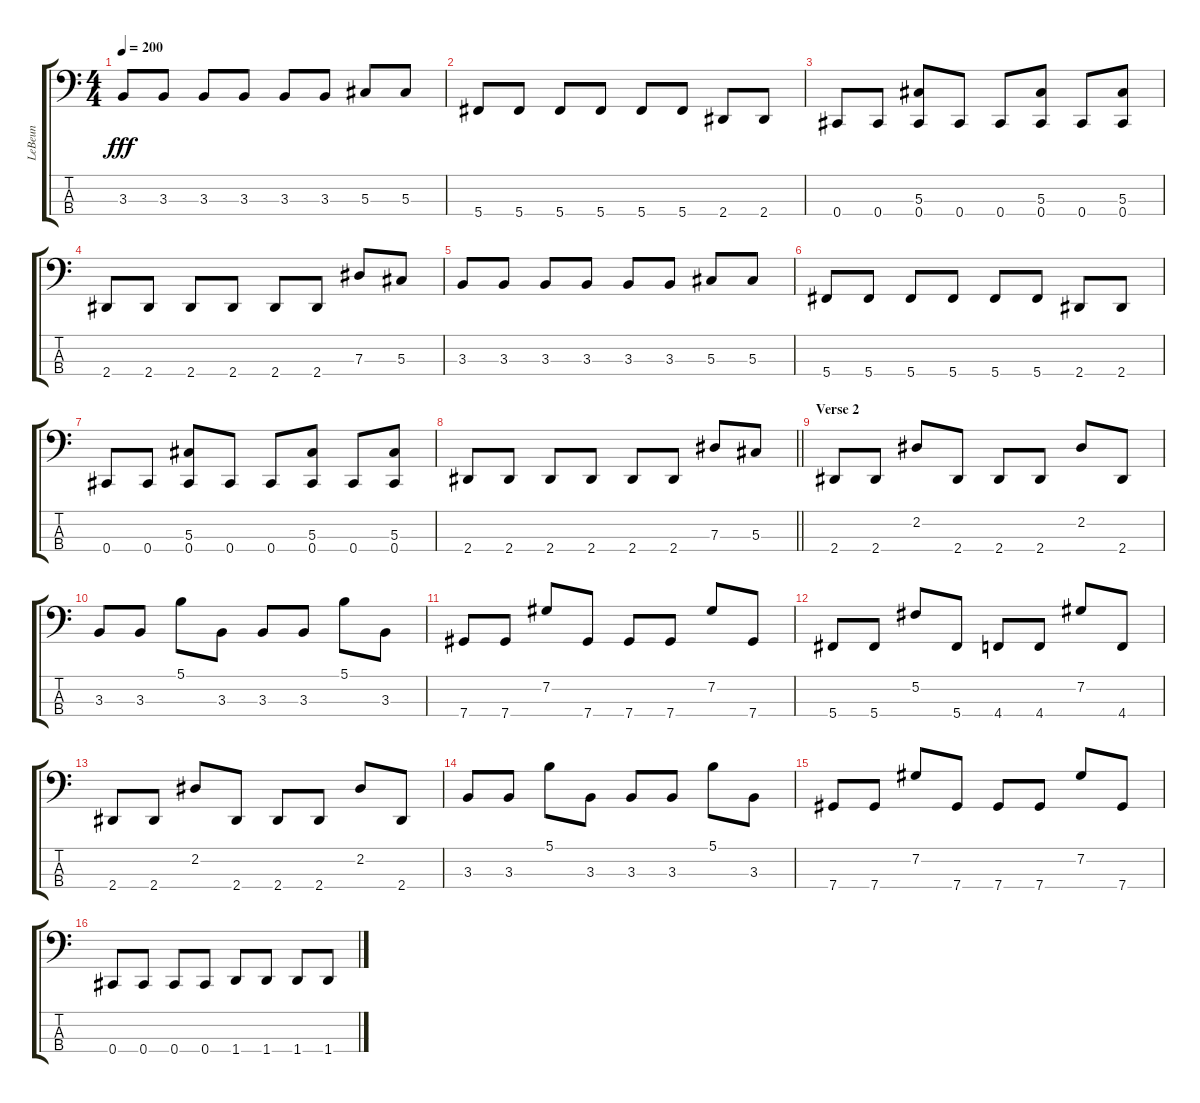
\track ("LeBeun" "LeBeun") {instrument electricbassfinger}
\staff {score tabs}
\tuning (Gb2 Db2 Ab1 Db1) {hide}
\ts (4 4)
\tempo 200
\clef f4
\ks c
3.3.8{dy fff} 3.3.8 3.3.8 3.3.8 3.3.8 3.3.8 5.3.8 5.3.8 |
5.4.8 5.4.8 5.4.8 5.4.8 5.4.8 5.4.8 2.4.8 2.4.8 |
0.4.8 0.4.8 (5.3 0.4).8 0.4.8 0.4.8 (5.3 0.4).8 0.4.8 (5.3 0.4).8 |
2.4.8 2.4.8 2.4.8 2.4.8 2.4.8 2.4.8 7.3.8 5.3.8 |
3.3.8 3.3.8 3.3.8 3.3.8 3.3.8 3.3.8 5.3.8 5.3.8 |
5.4.8 5.4.8 5.4.8 5.4.8 5.4.8 5.4.8 2.4.8 2.4.8 |
0.4.8 0.4.8 (5.3 0.4).8 0.4.8 0.4.8 (5.3 0.4).8 0.4.8 (5.3 0.4).8 |
\barLineRight lightlight
2.4.8 2.4.8 2.4.8 2.4.8 2.4.8 2.4.8 7.3.8 5.3.8 |
\section ("" "Verse 2")
2.4.8 2.4.8 2.2.8 2.4.8 2.4.8 2.4.8 2.2.8 2.4.8 |
3.3.8 3.3.8 5.1.8 3.3.8 3.3.8 3.3.8 5.1.8 3.3.8 |
7.4.8 7.4.8 7.2.8 7.4.8 7.4.8 7.4.8 7.2.8 7.4.8 |
5.4.8 5.4.8 5.2.8 5.4.8 4.4.8 4.4.8 7.2.8 4.4.8 |
2.4.8 2.4.8 2.2.8 2.4.8 2.4.8 2.4.8 2.2.8 2.4.8 |
3.3.8 3.3.8 5.1.8 3.3.8 3.3.8 3.3.8 5.1.8 3.3.8 |
7.4.8 7.4.8 7.2.8 7.4.8 7.4.8 7.4.8 7.2.8 7.4.8 |
0.4.8 0.4.8 0.4.8 0.4.8 1.4.8 1.4.8 1.4.8 1.4.8
